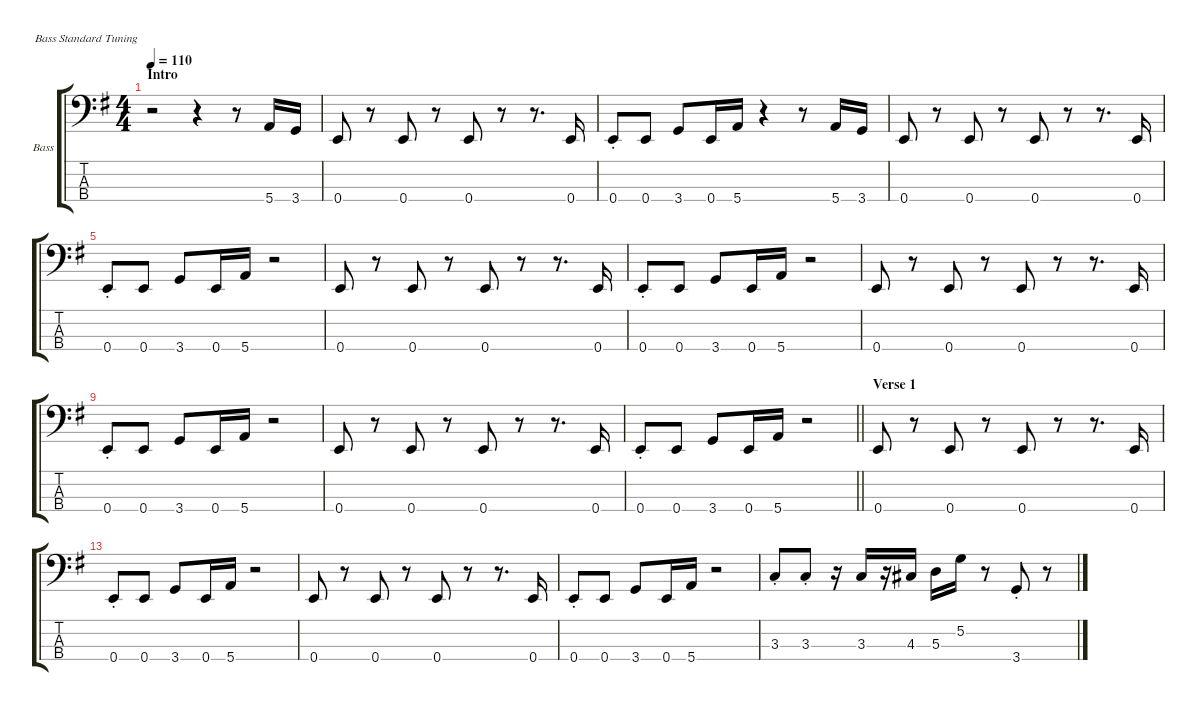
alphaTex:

\defaultSystemsLayout 4
\hideDynamics
\bracketExtendMode groupsimilarinstruments
\useSystemSignSeparator
\multiBarRest
\multiTrackTrackNamePolicy allsystems
\firstSystemTrackNameMode fullname
\firstSystemTrackNameOrientation horizontal
\otherSystemsTrackNameOrientation horizontal
\defaultBarNumberDisplay FirstOfSystem
\track ("Bass" "Bs.") {multiBarRest instrument electricbassfinger}
\staff {score tabs}
\tuning (G2 D2 A1 E1)
\ts (4 4)
\section ("" "Intro")
\tempo 110
\clef f4
\ks g
r.2{dy f instrument electricbassfinger} r.4 r.8 5.4.16 3.4.16 |
0.4.8 r.8 0.4.8 r.8 0.4.8 r.8 r.8{d} 0.4.16 |
0.4{st}.8 0.4.8 3.4.8 0.4.16 5.4.16 r.4 r.8 5.4.16 3.4.16 |
0.4.8 r.8 0.4.8 r.8 0.4.8 r.8 r.8{d} 0.4.16 |
0.4{st}.8 0.4.8 3.4.8 0.4.16 5.4.16 r.2 |
0.4.8 r.8 0.4.8 r.8 0.4.8 r.8 r.8{d} 0.4.16 |
0.4{st}.8 0.4.8 3.4.8 0.4.16 5.4.16 r.2 |
0.4.8 r.8 0.4.8 r.8 0.4.8 r.8 r.8{d} 0.4.16 |
0.4{st}.8 0.4.8 3.4.8 0.4.16 5.4.16 r.2 |
0.4.8 r.8 0.4.8 r.8 0.4.8 r.8 r.8{d} 0.4.16 |
\barLineRight lightlight
0.4{st}.8 0.4.8 3.4.8 0.4.16 5.4.16 r.2 |
\section ("" "Verse 1")
0.4.8 r.8 0.4.8 r.8 0.4.8 r.8 r.8{d} 0.4.16 |
0.4{st}.8 0.4.8 3.4.8 0.4.16 5.4.16 r.2 |
0.4.8 r.8 0.4.8 r.8 0.4.8 r.8 r.8{d} 0.4.16 |
0.4{st}.8 0.4.8 3.4.8 0.4.16 5.4.16 r.2 |
3.3{st}.8 3.3{st}.8 r.16 3.3.16 r.16 4.3.16 5.3.16 5.2.16 r.8 3.4{st}.8 r.8
